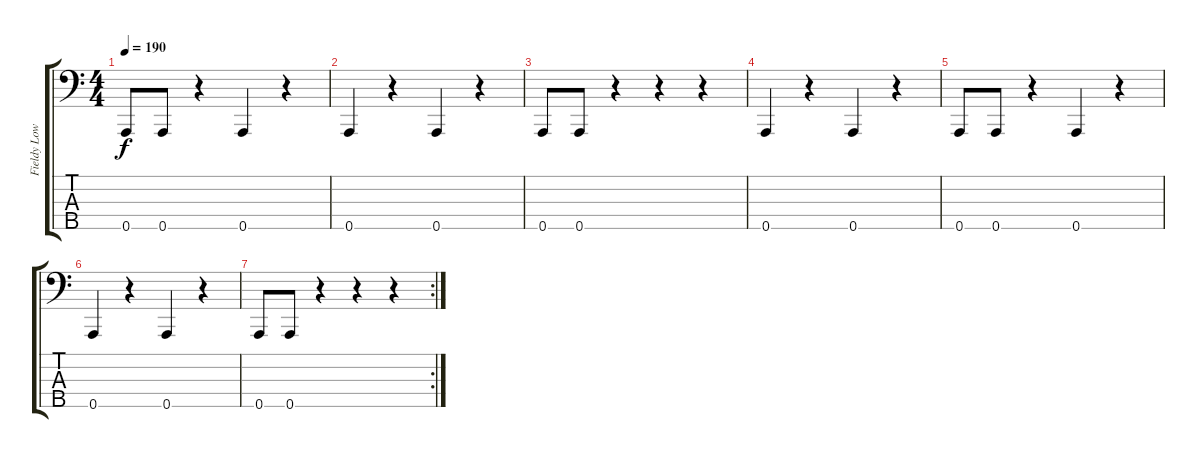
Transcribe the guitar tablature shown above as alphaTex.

\track ("Fieldy Lowered" "Fieldy Low") {instrument electricbassfinger}
\staff {score tabs}
\tuning (F2 C2 G1 D1 A0) {hide}
\ts (4 4)
\tempo 190
\clef f4
\ks c
0.5.8{dy f} 0.5.8 r.4 0.5.4 r.4 |
0.5.4 r.4 0.5.4 r.4 |
0.5.8 0.5.8 r.4 r.4 r.4 |
0.5.4 r.4 0.5.4 r.4 |
0.5.8 0.5.8 r.4 0.5.4 r.4 |
0.5.4 r.4 0.5.4 r.4 |
\rc 2
0.5.8 0.5.8 r.4 r.4 r.4
